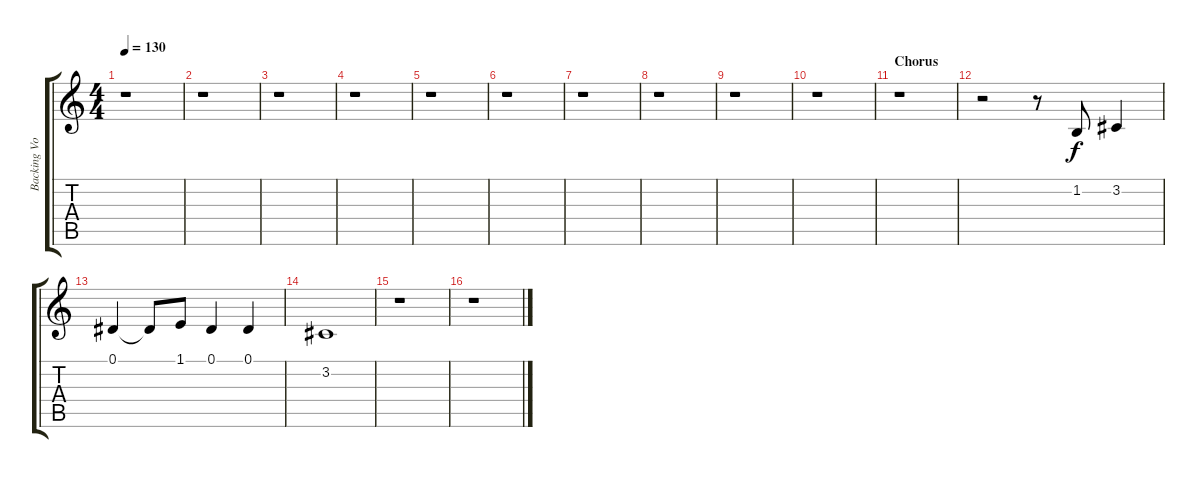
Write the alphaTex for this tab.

\track ("Backing Vocals" "Backing Vo") {instrument sopranosax}
\staff {score tabs}
\tuning (Eb4 Bb3 Gb3 Db3 Ab2 Eb2) {hide}
\ts (4 4)
\tempo 130
\clef g2
\ks c
r.1{dy f} |
r.1 |
r.1 |
r.1 |
r.1 |
r.1 |
r.1 |
r.1 |
r.1 |
r.1 |
\section ("" "Chorus")
r.1 |
r.2 r.8 1.2.8 3.2.4 |
0.1.4 0.1{t}.8 1.1.8 0.1.4 0.1.4 |
3.2.1 |
r.1 |
r.1
